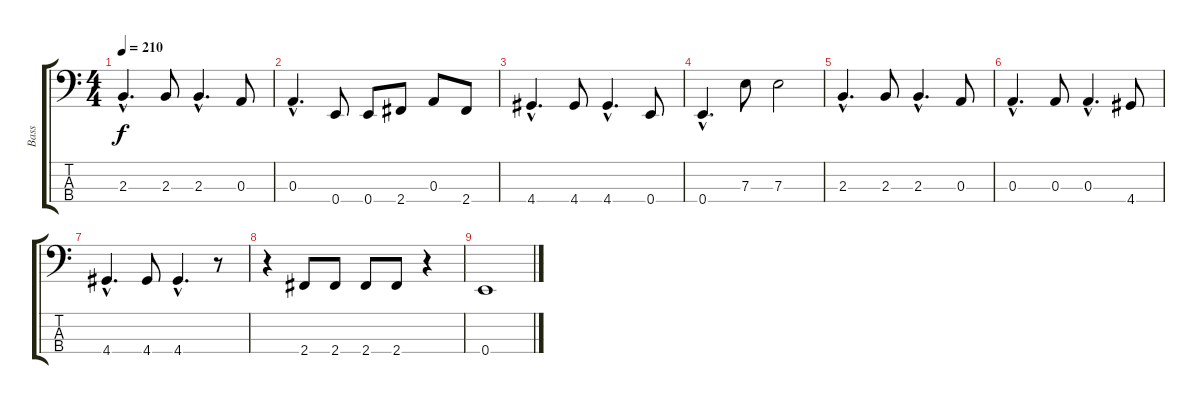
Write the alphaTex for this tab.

\track ("Bass" "Bass") {instrument electricbassfinger}
\staff {score tabs}
\tuning (G2 D2 A1 E1) {hide}
\ts (4 4)
\tempo 210
\clef f4
\ks c
2.3{hac}.4{d dy f} 2.3.8 2.3{hac}.4{d} 0.3.8 |
0.3{hac}.4{d} 0.4.8 0.4.8 2.4.8 0.3.8 2.4.8 |
4.4{hac}.4{d} 4.4.8 4.4{hac}.4{d} 0.4.8 |
0.4{hac}.4{d} 7.3.8 7.3.2 |
2.3{hac}.4{d} 2.3.8 2.3{hac}.4{d} 0.3.8 |
0.3{hac}.4{d} 0.3.8 0.3{hac}.4{d} 4.4.8 |
4.4{hac}.4{d} 4.4.8 4.4{hac}.4{d} r.8 |
r.4 2.4.8 2.4.8 2.4.8 2.4.8 r.4 |
0.4.1
